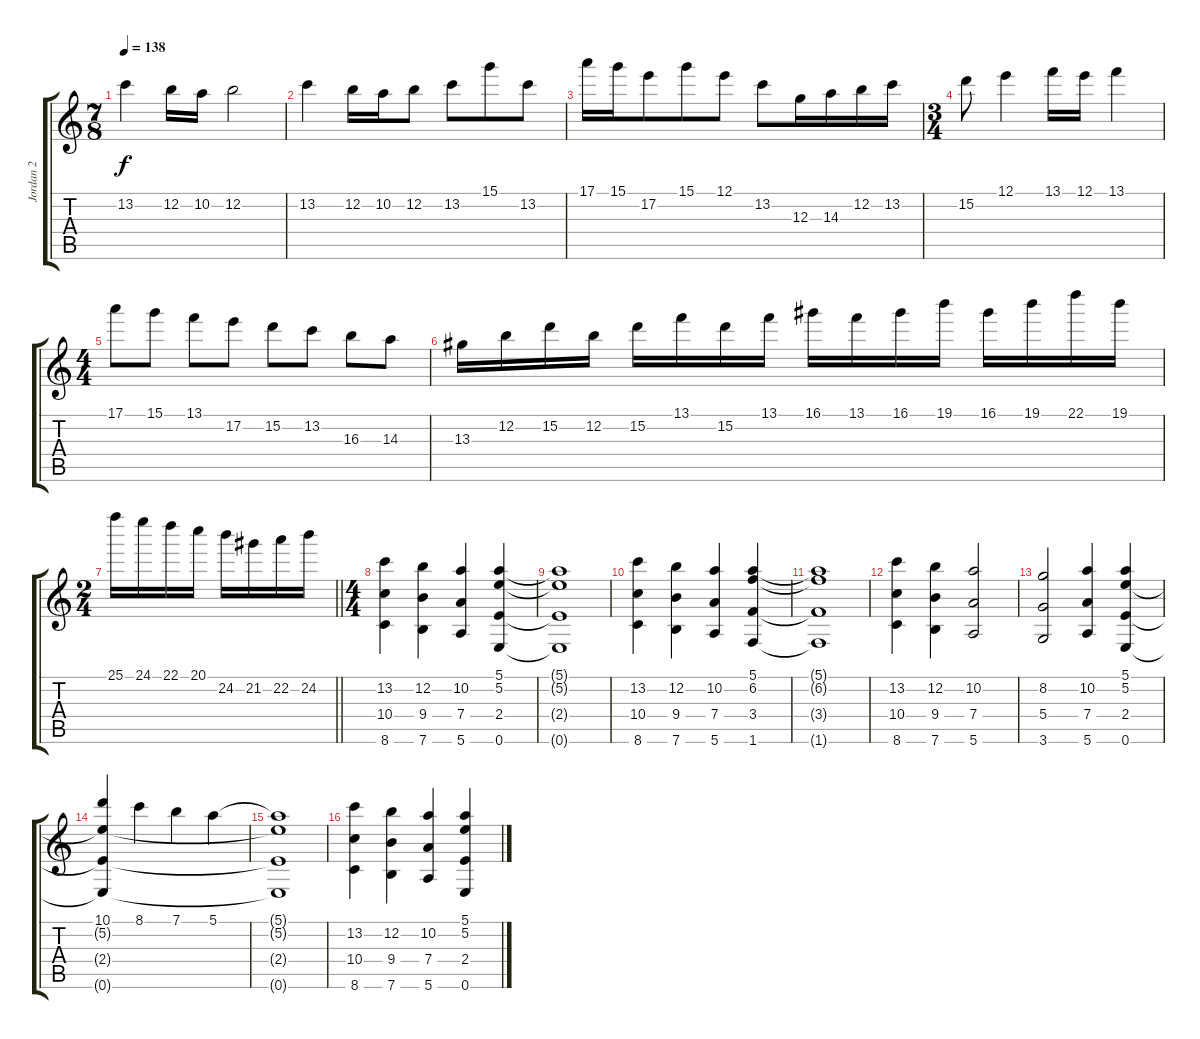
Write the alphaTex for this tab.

\track ("Jordan 2" "Jordan 2") {instrument distortionguitar}
\staff {score tabs}
\tuning (E4 B3 G3 D3 A2 E2) {hide}
\ts (7 8)
\tempo 138
\clef g2
\ks c
13.2.4{dy f volume 9 instrument lead1square} 12.2.16 10.2.16 12.2.2 |
13.2.4 12.2.16 10.2.16 12.2.8 13.2.8 15.1.8 13.2.8 |
17.1.16 15.1.16 17.2.8 15.1.8 12.1.8 13.2.8 12.3.16 14.3.16 12.2.16 13.2.16 |
\ts (3 4)
15.2.8 12.1.4 13.1.16 12.1.16 13.1.4 |
\ts (4 4)
17.1.8 15.1.8 13.1.8 17.2.8 15.2.8 13.2.8 16.3.8 14.3.8 |
13.3.16 12.2.16 15.2.16 12.2.16 15.2.16 13.1.16 15.2.16 13.1.16 16.1.16 13.1.16 16.1.16 19.1.16 16.1.16 19.1.16 22.1.16 19.1.16 |
\ts (2 4)
\barLineRight lightlight
25.1.16 24.1.16 22.1.16 20.1.16 24.2.16 21.2.16 22.2.16 24.2.16 |
\ts (4 4)
(13.2 10.4 8.6).4{volume 7 instrument pad4choir} (12.2 9.4 7.6).4 (10.2 7.4 5.6).4 (5.1 5.2 2.4 0.6).4 |
(5.1{t} 5.2{t} 2.4{t} 0.6{t}).1 |
(13.2 10.4 8.6).4 (12.2 9.4 7.6).4 (10.2 7.4 5.6).4 (5.1 6.2 3.4 1.6).4 |
(5.1{t} 6.2{t} 3.4{t} 1.6{t}).1 |
(13.2 10.4 8.6).4 (12.2 9.4 7.6).4 (10.2 7.4 5.6).2 |
(8.2 5.4 3.6).2 (10.2 7.4 5.6).4 (5.1 5.2 2.4 0.6).4 |
(10.1 5.2{t} 2.4{t} 0.6{t}).4 8.1.4 7.1.4 5.1.4 |
(5.1{t} 5.2{t} 2.4{t} 0.6{t}).1 |
(13.2 10.4 8.6).4 (12.2 9.4 7.6).4 (10.2 7.4 5.6).4 (5.1 5.2 2.4 0.6).4
